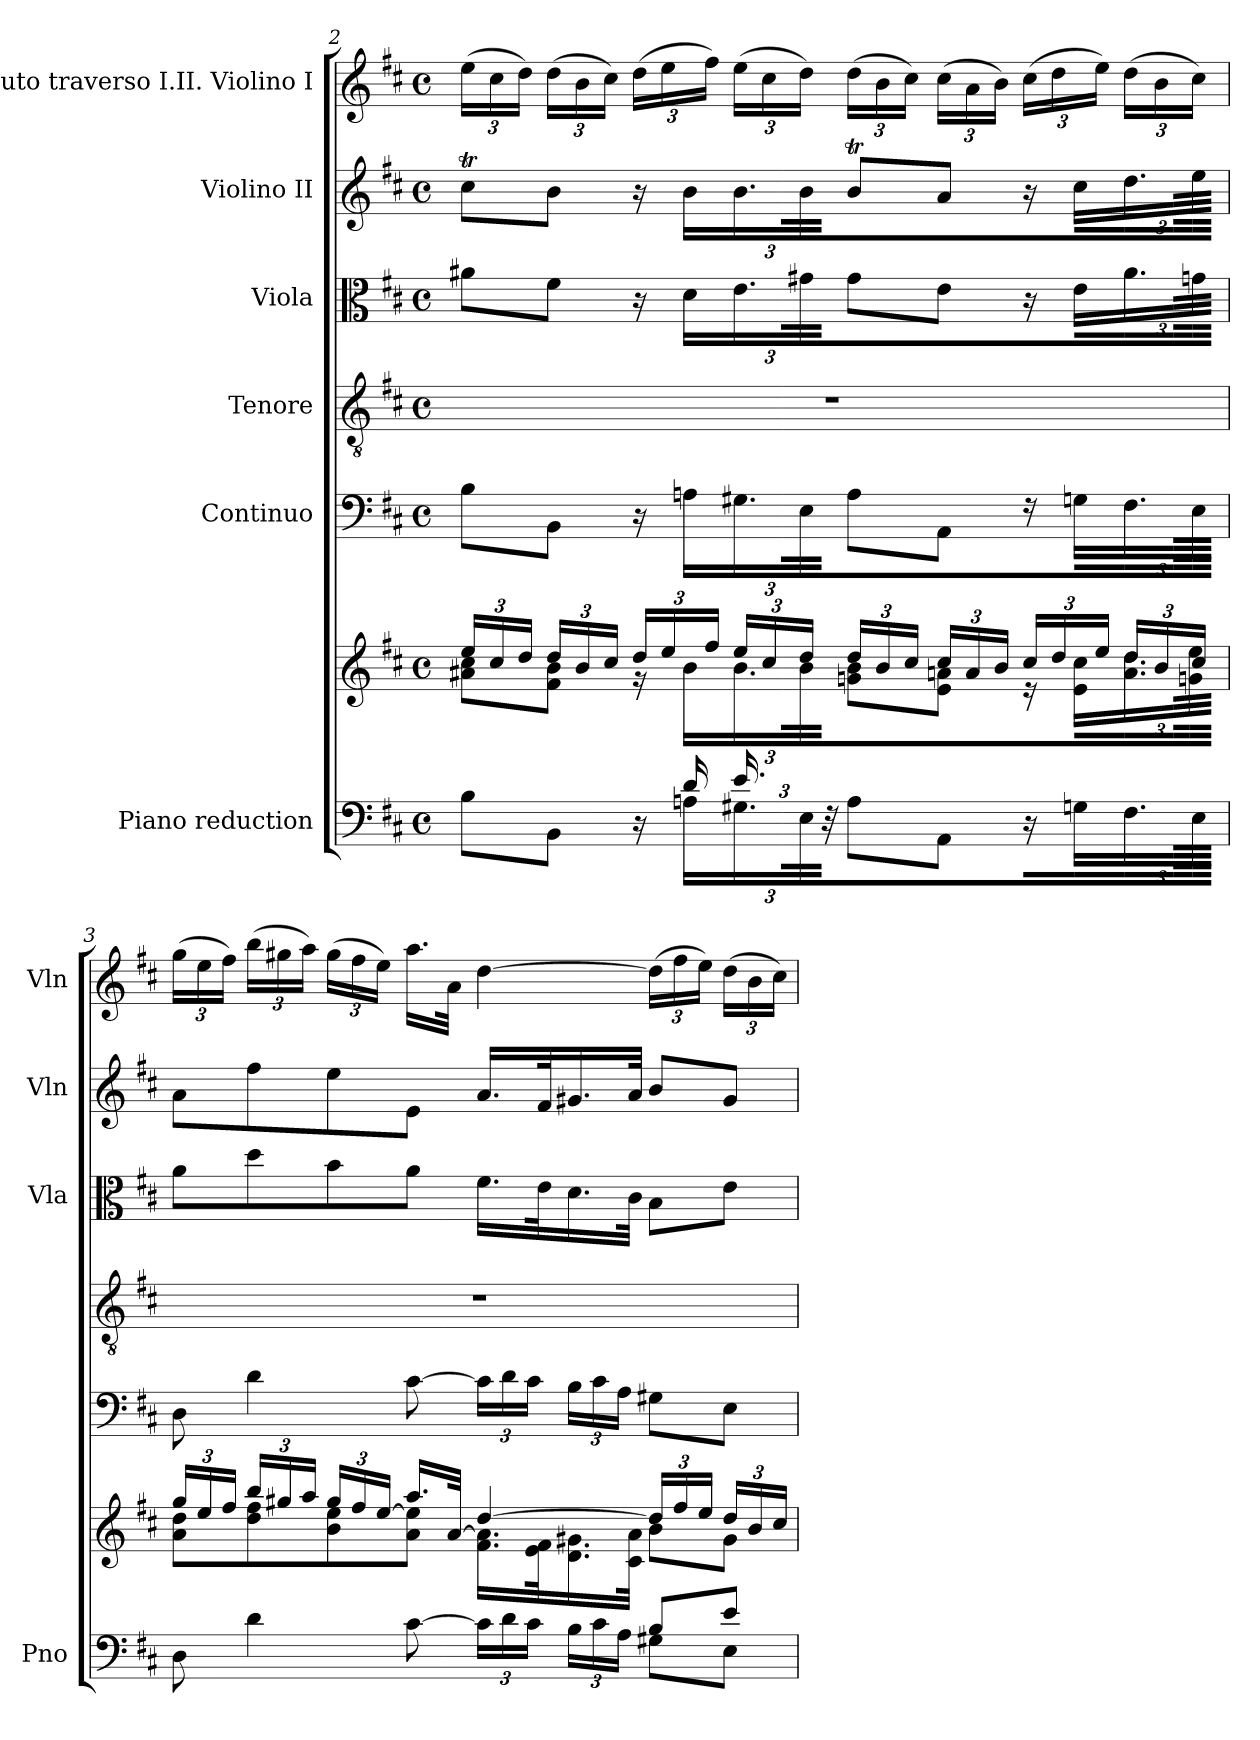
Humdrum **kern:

**kern	**kern	**kern	**kern	**kern	**kern	**kern
*part6	*part6	*part5	*part4	*part3	*part2	*part1
*staff7	*staff6	*staff5	*staff4	*staff3	*staff2	*staff1
*I"Piano reduction	*	*I"Continuo	*I"Tenore	*I"Viola	*I"Violino II	*I"Flauto traverso I.II. Violino I
*I'Pno	*	*	*	*I'Vla	*I'Vln	*I'Vln
*clefF4	*clefG2	*clefF4	*clefGv2	*clefC3	*clefG2	*clefG2
*k[f#c#]	*k[f#c#]	*k[f#c#]	*k[f#c#]	*k[f#c#]	*k[f#c#]	*k[f#c#]
*M4/4	*M4/4	*M4/4	*M4/4	*M4/4	*M4/4	*M4/4
*met(c)	*met(c)	*met(c)	*met(c)	*met(c)	*met(c)	*met(c)
=2	=2	=2	=2	=2	=2	=2
*^	*	*	*	*	*	*
*	*	*Xbrackettup	*	*	*	*	*Xbrackettup
*	*	*^	*	*	*	*	*
*	*	*	*^	*	*	*	*	*
4ryy	8B\L	24ee/LL	8a#X\ 8cc#\L	24%11ryy	8B\L	1r	8a#X\L	8cc#t\L	(>24ee\LL
.	.	24cc#/	.	.	.	.	.	.	24cc#\
.	.	24dd/JJ	.	.	.	.	.	.	24dd\JJ)
.	8BB\J	24dd/LL	8f#\ 8b\J	.	8BB\J	.	8f#\J	8b\J	(>24dd\LL
.	.	24b/	.	.	.	.	.	.	24b\
.	.	24cc#/JJ	.	.	.	.	.	.	24cc#\JJ)
16r	16ryy	24dd/LL	16r	.	16r	.	16r	16r	(>24dd\LL
.	.	24ee/	.	.	.	.	.	.	24ee\
16d/LL	16An\LL	.	16b\LL	.	16An\LL	.	16d\LL	16b\LL	.
.	.	24ff#/JJ	.	.	.	.	.	.	24ff#\JJ)
*Xbrackettup	*	*	*	*	*Xbrackettup	*	*Xbrackettup	*Xbrackettup	*
24.e/	24.G#X\	24ee/LL	24.b\	.	24.G#X\	.	24.e\	24.b\	(>24ee\LL
.	.	24cc#/	.	.	.	.	.	.	24cc#\
48ryy	48rbyy	.	48rcccyy	.	48rcyy	.	48rddyy	48rddyy	.
48ryy	48E\JJk	24dd/JJ	48b\JJk	48g#X\JJk	48E\JJk	.	48g#X\JJk	48b\JJk	24dd\JJ)
48r	48ryy	.	48ryy	48%25ryy	48ryy	.	48rAyy	48ryy	.
4ryy	8A\L	24dd/LL	8g\ 8b\L	.	8A\L	.	8g#\L	8bT/L	(>24dd\LL
.	.	24b/	.	.	.	.	.	.	24b\
.	.	24cc#/JJ	.	.	.	.	.	.	24cc#\JJ)
.	8AA\J	24cc#/LL	8e\ 8an\J	.	8AA\J	.	8e\J	8a/J	(>24cc#\LL
.	.	24a/	.	.	.	.	.	.	24a\
.	.	24b/JJ	.	.	.	.	.	.	24b\JJ)
16r	16rFyy	24cc#/LL	16r	.	16rF	.	16r	16r	(>24cc#\LL
.	.	24dd/	.	.	.	.	.	.	24dd\
16ryy	16Gn\LL	.	16e\ 16cc#\LL	.	16Gn\LL	.	16e\LL	16cc#\LL	.
.	.	24ee/JJ	.	.	.	.	.	.	24ee\JJ)
8ryy	24.F#\	24dd/LL	24.a\ 24.dd\	.	24.F#\	.	24.a#\	24.dd\	(>24dd\LL
.	.	24b/	.	.	.	.	.	.	24b\
.	48rbyy	.	48raayy	.	48rcyy	.	48rbyy	48rffyy	.
.	48E\JJk	24cc#/JJ	48gn\ 48ee\JJk	.	48E\JJk	.	48gn\JJk	48ee\JJk	24cc#\JJ)
.	48ryy	.	48ryy	.	48ryy	.	48ryy	48ryy	.
*	*	*	*v	*v	*	*	*	*	*
!!LO:LB:g=z
=3	=3	=3	=3	=3	=3	=3	=3	=3
2ryy	8D\	24gg/LL	8a\ 8dd\L	8D\	1r	8a\L	8a\L	(>24gg\LL
.	.	24ee/	.	.	.	.	.	24ee\
.	.	24ff#/JJ	.	.	.	.	.	24ff#\JJ)
.	4d\	24bb/LL	8dd\ 8ff#\	4d\	.	8dd\	8ff#\	(>24bb\LL
.	.	24gg#X/	.	.	.	.	.	24gg#X\
.	.	24aa/JJ	.	.	.	.	.	24aa\JJ)
.	.	24gg#/LL	8b\ 8ee\	.	.	8b\	8ee\	(>24gg#\LL
.	.	24ff#/	.	.	.	.	.	24ff#\
.	.	[24ee/JJ	.	.	.	.	.	24ee\JJ)
.	[8c#\	16.aa/LL	8a\ 8ee\]J	[8c#\	.	8a\J	8e\J	16.aa\LL
.	.	[32a/JJk	.	.	.	.	.	32a\JJk
4ryy	24c#\LL]	[4dd/	16.f#\ 16.a\]LL	24c#\LL]	.	16.f#\LL	16.a/LL	[4dd\
.	24d\	.	.	24d\	.	.	.	.
.	24c#\JJ	.	.	24c#\JJ	.	.	.	.
.	.	.	32e\ 32f#\K	.	.	32e\K	32f#/K	.
.	24B\LL	.	16.d\ 16.g#X\	24B\LL	.	16.d\	16.g#X/	.
.	24c#\	.	.	24c#\	.	.	.	.
.	24A\JJ	.	.	24A\JJ	.	.	.	.
.	.	.	32c#\ 32a\JJk	.	.	32c#\JJk	32a/JJk	.
8B/L	8G#X\L	24dd/LL]	8b\L	8G#X\L	.	8B\L	8b/L	(>24dd\LL]
.	.	24ff#/	.	.	.	.	.	24ff#\
.	.	24ee/JJ	.	.	.	.	.	24ee\JJ)
8e/J	8E\J	24dd/LL	8g#\J	8E\J	.	8e\J	8g#/J	(>24dd\LL
.	.	24b/	.	.	.	.	.	24b\
.	.	24cc#/JJ	.	.	.	.	.	24cc#\JJ)
*v	*v	*	*	*	*	*	*	*
*	*v	*v	*	*	*	*	*
=	=	=	=	=	=	=
*-	*-	*-	*-	*-	*-	*-
